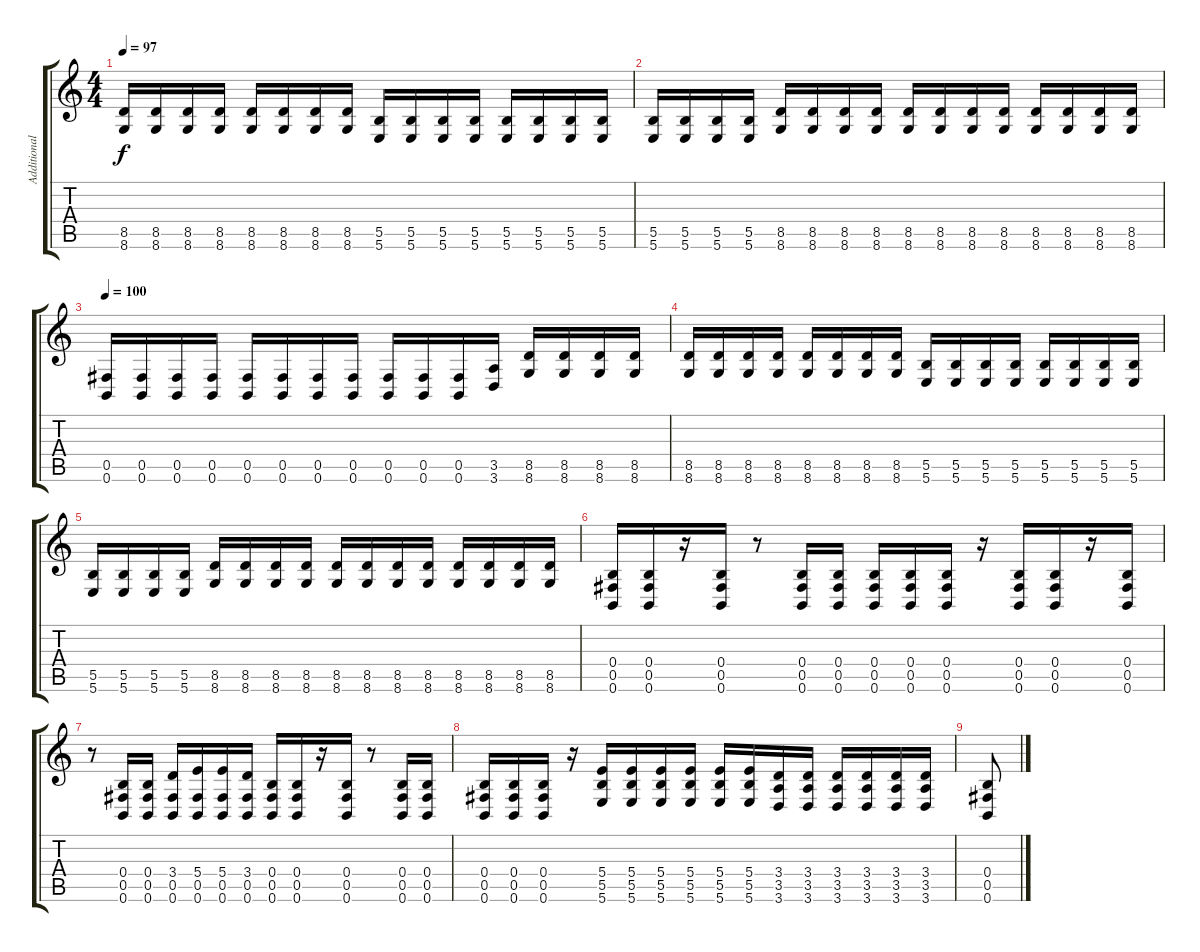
\track ("Additional Guitar" "Additional") {instrument distortionguitar}
\staff {score tabs}
\tuning (Db4 Ab3 E3 B2 Gb2 B1) {hide}
\ts (4 4)
\tempo 97
\clef g2
\ks c
(8.5 8.6).16{dy f} (8.5 8.6).16 (8.5 8.6).16 (8.5 8.6).16 (8.5 8.6).16 (8.5 8.6).16 (8.5 8.6).16 (8.5 8.6).16 (5.5 5.6).16 (5.5 5.6).16 (5.5 5.6).16 (5.5 5.6).16 (5.5 5.6).16 (5.5 5.6).16 (5.5 5.6).16 (5.5 5.6).16 |
(5.5 5.6).16 (5.5 5.6).16 (5.5 5.6).16 (5.5 5.6).16 (8.5 8.6).16 (8.5 8.6).16 (8.5 8.6).16 (8.5 8.6).16 (8.5 8.6).16 (8.5 8.6).16 (8.5 8.6).16 (8.5 8.6).16 (8.5 8.6).16 (8.5 8.6).16 (8.5 8.6).16 (8.5 8.6).16 |
\tempo 100
(0.5 0.6).16 (0.5 0.6).16 (0.5 0.6).16 (0.5 0.6).16 (0.5 0.6).16 (0.5 0.6).16 (0.5 0.6).16 (0.5 0.6).16 (0.5 0.6).16 (0.5 0.6).16 (0.5 0.6).16 (3.5 3.6).16 (8.5 8.6).16 (8.5 8.6).16 (8.5 8.6).16 (8.5 8.6).16 |
(8.5 8.6).16 (8.5 8.6).16 (8.5 8.6).16 (8.5 8.6).16 (8.5 8.6).16 (8.5 8.6).16 (8.5 8.6).16 (8.5 8.6).16 (5.5 5.6).16 (5.5 5.6).16 (5.5 5.6).16 (5.5 5.6).16 (5.5 5.6).16 (5.5 5.6).16 (5.5 5.6).16 (5.5 5.6).16 |
(5.5 5.6).16 (5.5 5.6).16 (5.5 5.6).16 (5.5 5.6).16 (8.5 8.6).16 (8.5 8.6).16 (8.5 8.6).16 (8.5 8.6).16 (8.5 8.6).16 (8.5 8.6).16 (8.5 8.6).16 (8.5 8.6).16 (8.5 8.6).16 (8.5 8.6).16 (8.5 8.6).16 (8.5 8.6).16 |
(0.4 0.5 0.6).16 (0.4 0.5 0.6).16 r.16 (0.4 0.5 0.6).16 r.8 (0.4 0.5 0.6).16 (0.4 0.5 0.6).16 (0.4 0.5 0.6).16 (0.4 0.5 0.6).16 (0.4 0.5 0.6).16 r.16 (0.4 0.5 0.6).16 (0.4 0.5 0.6).16 r.16 (0.4 0.5 0.6).16 |
r.8 (0.4 0.5 0.6).16 (0.4 0.5 0.6).16 (3.4 0.5 0.6).16 (5.4 0.5 0.6).16 (5.4 0.5 0.6).16 (3.4 0.5 0.6).16 (0.4 0.5 0.6).16 (0.4 0.5 0.6).16 r.16 (0.4 0.5 0.6).16 r.8 (0.4 0.5 0.6).16 (0.4 0.5 0.6).16 |
(0.4 0.5 0.6).16 (0.4 0.5 0.6).16 (0.4 0.5 0.6).16 r.16 (5.4 5.5 5.6).16 (5.4 5.5 5.6).16 (5.4 5.5 5.6).16 (5.4 5.5 5.6).16 (5.4 5.5 5.6).16 (5.4 5.5 5.6).16 (3.4 3.5 3.6).16 (3.4 3.5 3.6).16 (3.4 3.5 3.6).16 (3.4 3.5 3.6).16 (3.4 3.5 3.6).16 (3.4 3.5 3.6).16 |
(0.4 0.5 0.6).8
